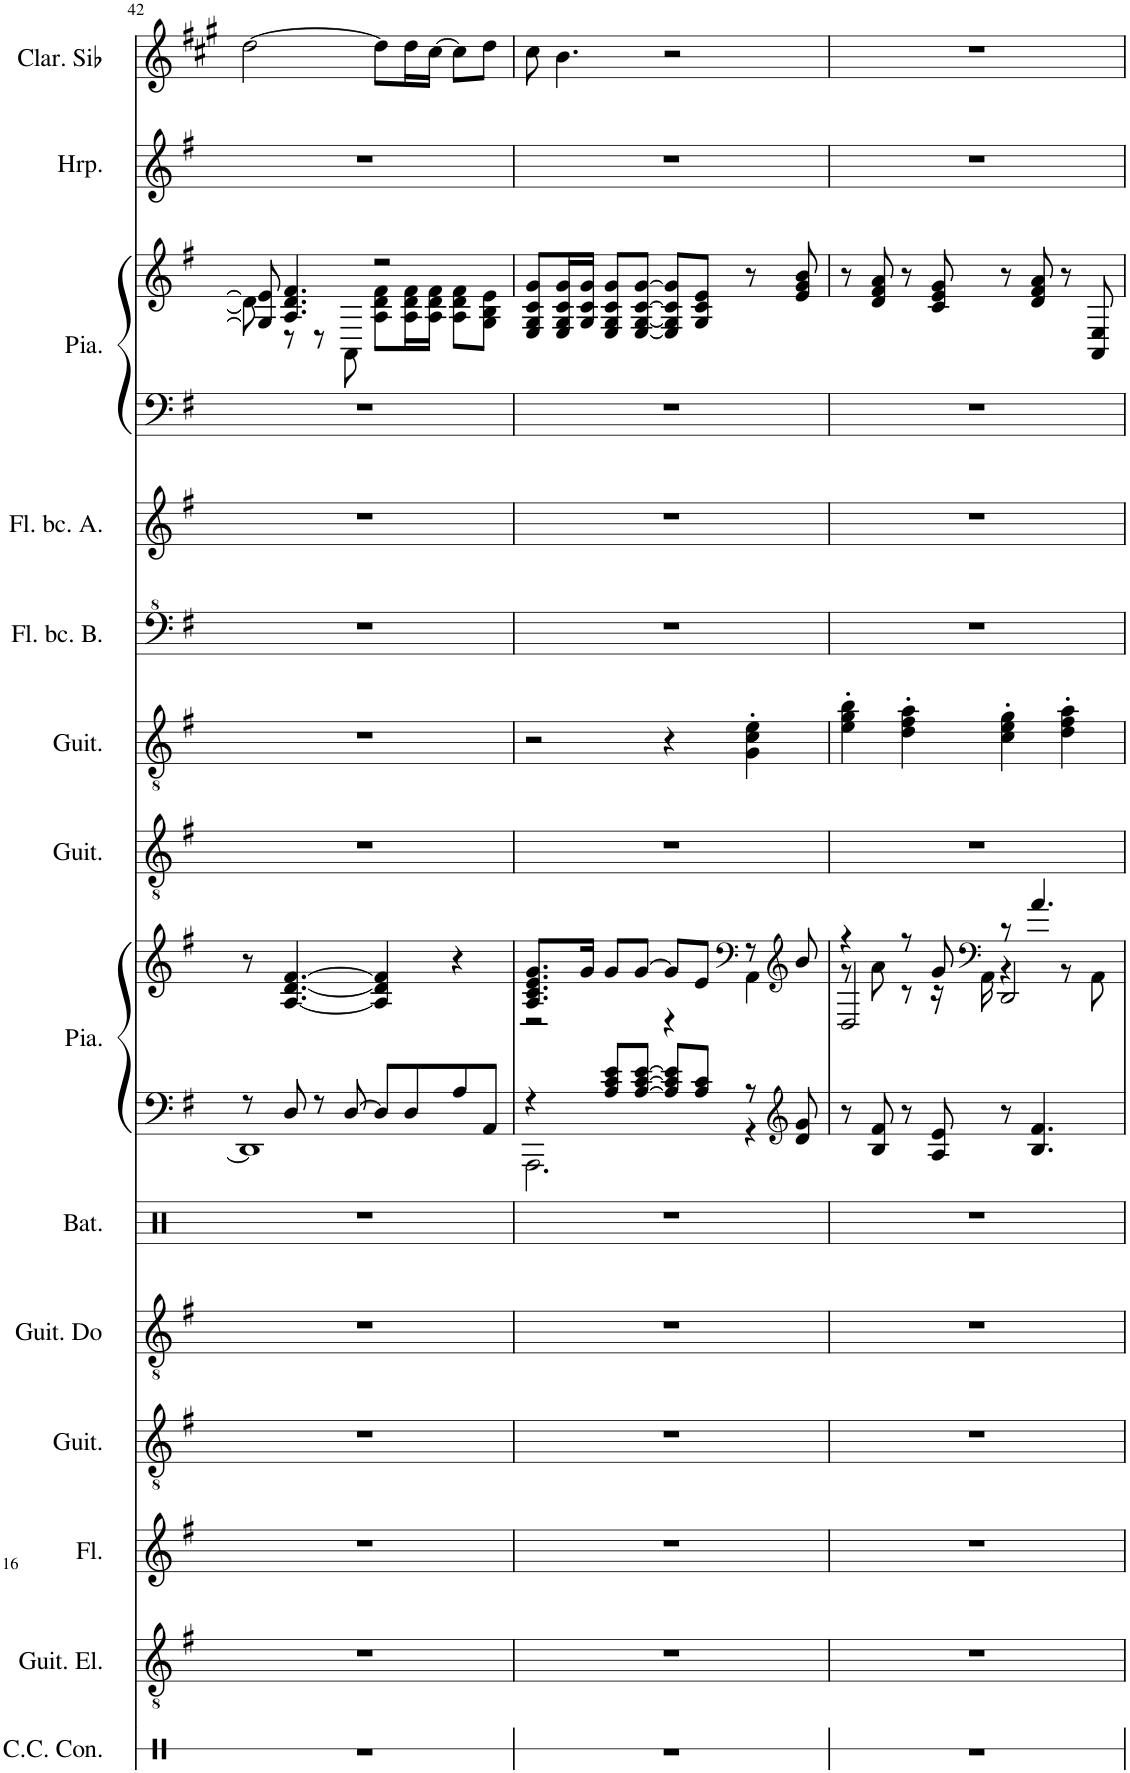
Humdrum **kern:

**kern	**kern	**kern	**kern	**kern	**kern	**kern	**kern	**kern	**kern	**kern	**kern	**kern	**kern	**kern	**kern
*part14	*part13	*part12	*part11	*part10	*part9	*part8	*part8	*part7	*part6	*part5	*part4	*part3	*part3	*part2	*part1
*staff16	*staff15	*staff14	*staff13	*staff12	*staff11	*staff10	*staff9	*staff8	*staff7	*staff6	*staff5	*staff4	*staff3	*staff2	*staff1
*I"Caisse claire de concert, Guitar Fret Noise	*I"Guitare électrique, Distortion Guitar	*I"Flûte	*I"Guitare acoustique, Acoustic Guitar (steel)	*I"Guitare Contra, Electric Guitar (muted)	*I"Batterie, Drums	*I"Piano	*	*I"Guitare acoustique, Acoustic Guitar (steel)	*I"Guitare acoustique, Electric Guitar (muted)	*I"Flûte à bec Basse, Recorder	*I"Flûte à bec Alto, Recorder	*I"Piano	*	*I"Harpe	*I"Clarinette en Sib
*I'C.C. Con.	*I'Guit. El.	*I'Fl.	*I'Guit.	*	*I'Bat.	*I'Pia.	*	*I'Guit.	*I'Guit.	*I'Fl. bc. B.	*I'Fl. bc. A.	*I'Pia.	*	*I'Hrp.	*I'Clar. Sib
!!LO:PB:g=z
*clefX	*clefGv2	*clefG2	*clefGv2	*clefGv2	*clefX	*clefF4	*clefG2	*clefGv2	*clefGv2	*clefF^4	*clefG2	*clefF4	*clefG2	*clefG2	*clefG2
*	*	*	*	*	*	*	*	*	*	*	*	*	*	*	*Trd1c2
*k[f#]	*k[f#]	*k[f#]	*k[f#]	*k[f#]	*k[]	*k[f#]	*k[f#]	*k[f#]	*k[f#]	*k[f#]	*k[f#]	*k[f#]	*k[f#]	*k[f#]	*k[f#c#g#]
*M4/4	*M4/4	*M4/4	*M4/4	*M4/4	*M4/4	*M4/4	*M4/4	*M4/4	*M4/4	*M4/4	*M4/4	*M4/4	*M4/4	*M4/4	*M4/4
=42	=42	=42	=42	=42	=42	=42	=42	=42	=42	=42	=42	=42	=42	=42	=42
*	*	*	*	*	*	*^	*	*	*	*	*	*	*^	*	*
1r	1r	1r	1r	1r	1r	8r	1DD]	8r	1r	1r	1r	1r	1r	8G/] 8e/]	8d\]	1r	[2dd\
.	.	.	.	.	.	8D/	.	[4.A/ [4.d/ [4.f#/	.	.	.	.	.	4.A/ 4.d/ 4.f#/	8r	.	.
.	.	.	.	.	.	8r	.	.	.	.	.	.	.	.	8r	.	.
.	.	.	.	.	.	[8D/	.	.	.	.	.	.	.	.	8AA\	.	.
.	.	.	.	.	.	8D/L]	.	4A/] 4d/] 4f#/]	.	.	.	.	.	2r	8A\ 8d\ 8f#\L	.	8dd\L]
.	.	.	.	.	.	8D/	.	.	.	.	.	.	.	.	16A\ 16d\ 16f#\L	.	16dd\L
.	.	.	.	.	.	.	.	.	.	.	.	.	.	.	16A\ 16d\ 16f#\JJ	.	[16cc#\JJ
.	.	.	.	.	.	8A/	.	4r	.	.	.	.	.	.	8A\ 8d\ 8f#\L	.	8cc#\L]
.	.	.	.	.	.	8AA/J	.	.	.	.	.	.	.	.	8G\ 8B\ 8e\J	.	8dd\J
*	*	*	*	*	*	*	*	*	*	*	*	*	*	*v	*v	*	*
=43	=43	=43	=43	=43	=43	=43	=43	=43	=43	=43	=43	=43	=43	=43	=43	=43
*	*	*	*	*	*	*	*	*^	*	*	*	*	*	*	*	*
1r	1r	1r	1r	1r	1r	4r	2.AAA\	8.A/ 8.c/ 8.e/ 8.g/L	2r	1r	2r	1r	1r	1r	8E/ 8G/ 8c/ 8g/L	1r	8cc#\
.	.	.	.	.	.	.	.	.	.	.	.	.	.	.	16E/ 16G/ 16c/ 16g/L	.	4.b\
.	.	.	.	.	.	.	.	16g/Jk	.	.	.	.	.	.	16G/ 16c/ 16g/JJ	.	.
.	.	.	.	.	.	8A/ 8c/ 8e/L	.	8g/L	.	.	.	.	.	.	8E/ 8G/ 8c/ 8g/L	.	.
.	.	.	.	.	.	[8A/ [8c/ [8e/J	.	[8g/J	.	.	.	.	.	.	[8E/ [8G/ [8c/ [8g/J	.	.
.	.	.	.	.	.	8A/] 8c/] 8e/]L	.	8g/L]	4r	.	4r	.	.	.	8E/] 8G/] 8c/] 8g/]L	.	2r
.	.	.	.	.	.	8A/ 8c/J	.	8e/J	.	.	.	.	.	.	8G/ 8c/ 8e/J	.	.
*	*	*	*	*	*	*	*	*clefF4	*	*	*	*	*	*	*	*	*
.	.	.	.	.	.	8r	4r	8r	4AA\	.	4G\' 4c\' 4e\'	.	.	.	8r	.	.
*	*	*	*	*	*	*clefG2	*	*clefG2	*	*	*	*	*	*	*	*	*
.	.	.	.	.	.	8d/ 8g/	.	8b/	.	.	.	.	.	.	8e/ 8g/ 8b/	.	.
*	*	*	*	*	*	*v	*v	*	*	*	*	*	*	*	*	*	*
=44	=44	=44	=44	=44	=44	=44	=44	=44	=44	=44	=44	=44	=44	=44	=44	=44
*	*	*	*	*	*	*	*	*^	*	*	*	*	*	*	*	*
1r	1r	1r	1r	1r	1r	8r	4r	8r	2D/	1r	4e\' 4g\' 4b\'	1r	1r	1r	8r	1r	1r
.	.	.	.	.	.	8B/ 8f#/	.	8a\	.	.	.	.	.	.	8d/ 8f#/ 8a/	.	.
.	.	.	.	.	.	8r	8r	8r	.	.	4d\' 4f#\' 4a\'	.	.	.	8r	.	.
.	.	.	.	.	.	8A/ 8e/	8g/	16r	.	.	.	.	.	.	8c/ 8e/ 8g/	.	.
*	*	*	*	*	*	*	*clefF4	*	*	*	*	*	*	*	*	*	*
.	.	.	.	.	.	.	.	16AA\	.	.	.	.	.	.	.	.	.
.	.	.	.	.	.	8r	8r	4r	2DD/	.	4c\' 4e\' 4g\'	.	.	.	8r	.	.
.	.	.	.	.	.	4.B/ 4.f#/	4.a/	.	.	.	.	.	.	.	8d/ 8f#/ 8a/	.	.
.	.	.	.	.	.	.	.	8r	.	.	4d\' 4f#\' 4a\'	.	.	.	8r	.	.
.	.	.	.	.	.	.	.	8AA\	.	.	.	.	.	.	8AA/ 8E/	.	.
*	*	*	*	*	*	*	*v	*v	*v	*	*	*	*	*	*	*	*
=	=	=	=	=	=	=	=	=	=	=	=	=	=	=	=
*-	*-	*-	*-	*-	*-	*-	*-	*-	*-	*-	*-	*-	*-	*-	*-
